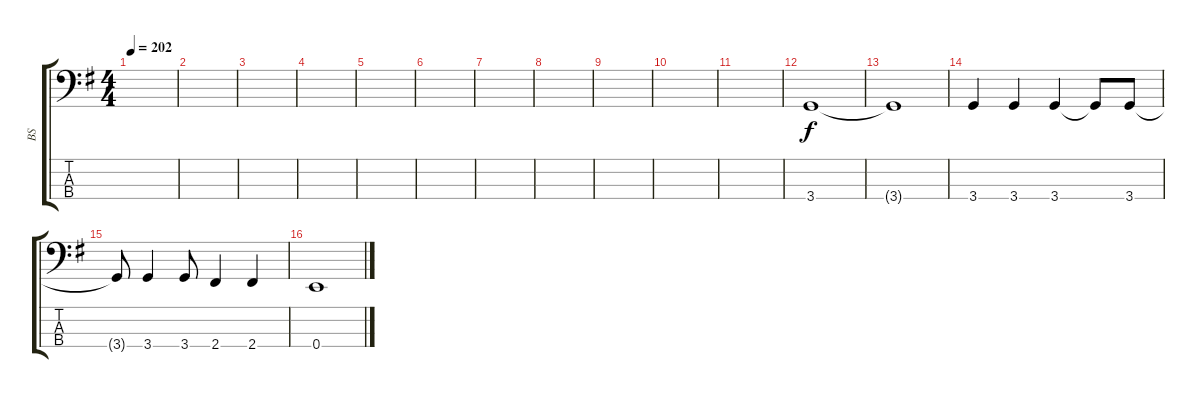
\track ("BS" "BS") {instrument electricbassfinger}
\staff {score tabs}
\tuning (G2 D2 A1 E1) {hide}
\ts (4 4)
\tempo 202
\clef f4
\ks g
|
|
|
|
|
|
|
|
|
|
|
3.4.1 |
3.4{t}.1 |
3.4.4 3.4.4 3.4.4 3.4{t}.8 3.4.8 |
3.4{t}.8 3.4.4 3.4.8 2.4.4 2.4.4 |
0.4.1
